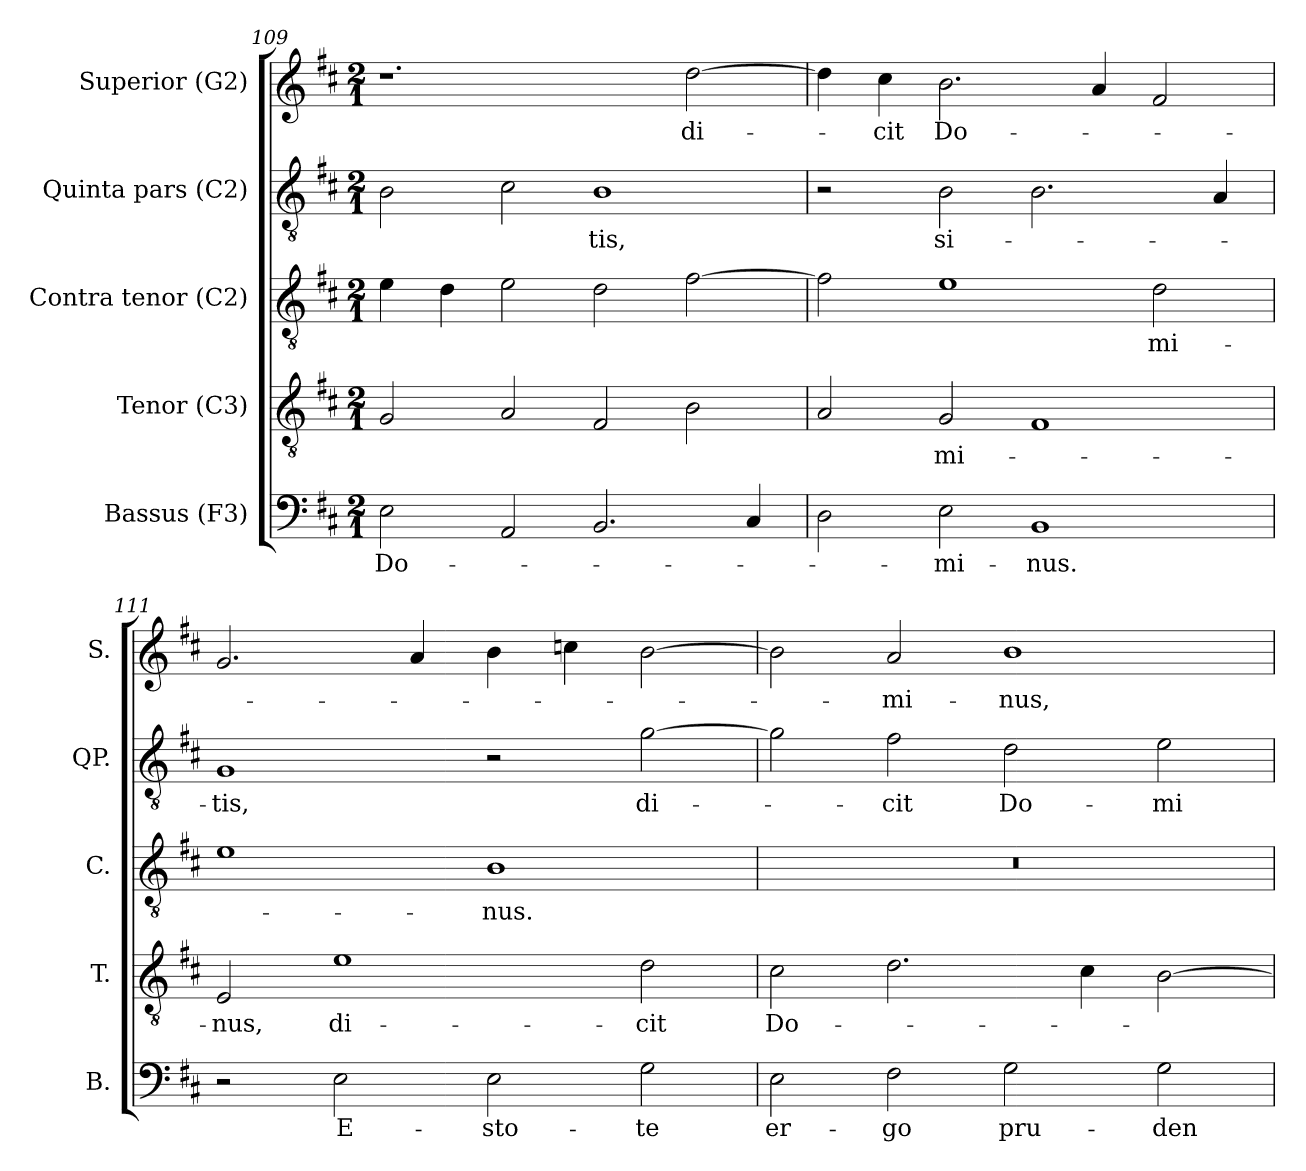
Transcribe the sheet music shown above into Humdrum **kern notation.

**kern	**text	**kern	**text	**kern	**text	**kern	**text	**kern	**text
*part5	*part5	*part4	*part4	*part3	*part3	*part2	*part2	*part1	*part1
*staff5	*staff5	*staff4	*staff4	*staff3	*staff3	*staff2	*staff2	*staff1	*staff1
*I"Bassus (F3)	*	*I"Tenor (C3)	*	*I"Contra tenor (C2)	*	*I"Quinta pars (C2)	*	*I"Superior (G2)	*
*I'B.	*	*I'T.	*	*I'C.	*	*I'QP.	*	*I'S.	*
*clefF4	*	*clefGv2	*	*clefGv2	*	*clefGv2	*	*clefG2	*
*	*	*ITrd7c12	*	*ITrd7c12	*	*ITrd7c12	*	*	*
*k[f#c#]	*	*k[f#c#]	*	*k[f#c#]	*	*k[f#c#]	*	*k[f#c#]	*
*D:	*	*D:	*	*D:	*	*D:	*	*D:	*
*M2/1	*	*M2/1	*	*M2/1	*	*M2/1	*	*M2/1	*
=109	=109	=109	=109	=109	=109	=109	=109	=109	=109
!	!LO:LY:b:color=#000000	!	!	!	!	!	!	!	!
2Ei\	Do-	2GGi/	.	4Ei\	.	2BBi\	.	1.r	.
.	.	.	.	4Di\	.	.	.	.	.
2AAi/	.	2AAi/	.	2Ei\	.	2C#i\	.	.	.
!	!	!	!	!	!	!	!LO:LY:b:color=#000000	!	!
2.BBi/	.	2FF#i/	.	2Di\	.	1BBi	-tis,	.	.
!	!	!	!	!	!	!	!	!	!LO:LY:b:color=#000000
.	.	2BBi\	.	[2F#i\	.	.	.	[2ddi\	di-
4C#i/	.	.	.	.	.	.	.	.	.
!!LO:PB:g=z
=110	=110	=110	=110	=110	=110	=110	=110	=110	=110
2Di\	.	2AAi/	.	2F#i\]	.	2r	.	4ddi\]	.
!	!	!	!	!	!	!	!	!	!LO:LY:b:color=#000000
.	.	.	.	.	.	.	.	4cc#i\	-cit
!	!LO:LY:b:color=#000000	!	!	!	!	!	!	!	!
!	!	!	!LO:LY:b:color=#000000	!	!	!	!	!	!
!	!	!	!	!	!	!	!LO:LY:b:color=#000000	!	!
!	!	!	!	!	!	!	!	!	!LO:LY:b:color=#000000
2Ei\	-mi-	2GGi/	-mi-	1Ei	.	2BBi\	si-	2.bi\	Do-
!	!LO:LY:b:color=#000000	!	!	!	!	!	!	!	!
1BBi	-nus.	1FF#i	.	.	.	2.BBi\	.	.	.
.	.	.	.	.	.	.	.	4ai/	.
!	!	!	!	!	!LO:LY:b:color=#000000	!	!	!	!
.	.	.	.	2Di\	-mi-	.	.	2f#i/	.
.	.	.	.	.	.	4AAi/	.	.	.
=111	=111	=111	=111	=111	=111	=111	=111	=111	=111
!	!	!	!LO:LY:b:color=#000000	!	!	!	!	!	!
!	!	!	!	!	!	!	!LO:LY:b:color=#000000	!	!
2r	.	2EEi/	-nus,	1Ei	.	1GGi	-tis,	2.gi/	.
!	!LO:LY:b:color=#000000	!	!	!	!	!	!	!	!
!	!	!	!LO:LY:b:color=#000000	!	!	!	!	!	!
2Ei\	E-	1Ei	di-	.	.	.	.	.	.
.	.	.	.	.	.	.	.	4ai/	.
!	!LO:LY:b:color=#000000	!	!	!	!	!	!	!	!
!	!	!	!	!	!LO:LY:b:color=#000000	!	!	!	!
2Ei\	-sto-	.	.	1BBi	-nus.	2r	.	4bi\	.
.	.	.	.	.	.	.	.	4cci\	.
!	!LO:LY:b:color=#000000	!	!	!	!	!	!	!	!
!	!	!	!LO:LY:b:color=#000000	!	!	!	!	!	!
!	!	!	!	!	!	!	!LO:LY:b:color=#000000	!	!
2Gi\	-te	2Di\	-cit	.	.	[2Gi\	di-	[2bi\	.
=112	=112	=112	=112	=112	=112	=112	=112	=112	=112
!	!LO:LY:b:color=#000000	!	!	!	!	!	!	!	!
!	!	!	!LO:LY:b:color=#000000	!LO:N:vis=1	!	!	!	!	!
2Ei\	er-	2C#i\	Do-	0r	.	2Gi\]	.	2bi\]	.
!	!LO:LY:b:color=#000000	!	!	!	!	!	!	!	!
!	!	!	!	!	!	!	!LO:LY:b:color=#000000	!	!
!	!	!	!	!	!	!	!	!	!LO:LY:b:color=#000000
2F#i\	-go	2.Di\	.	.	.	2F#i\	-cit	2ai/	-mi-
!	!LO:LY:b:color=#000000	!	!	!	!	!	!	!	!
!	!	!	!	!	!	!	!LO:LY:b:color=#000000	!	!
!	!	!	!	!	!	!	!	!	!LO:LY:b:color=#000000
2Gi\	pru-	.	.	.	.	2Di\	Do-	1bi	-nus,
.	.	4C#i\	.	.	.	.	.	.	.
!	!LO:LY:b:color=#000000	!	!	!	!	!	!	!	!
!	!	!	!	!	!	!	!LO:LY:b:color=#000000	!	!
2Gi\	-den-	[2BBi\	.	.	.	2Ei\	-mi-	.	.
=	=	=	=	=	=	=	=	=	=
*-	*-	*-	*-	*-	*-	*-	*-	*-	*-
